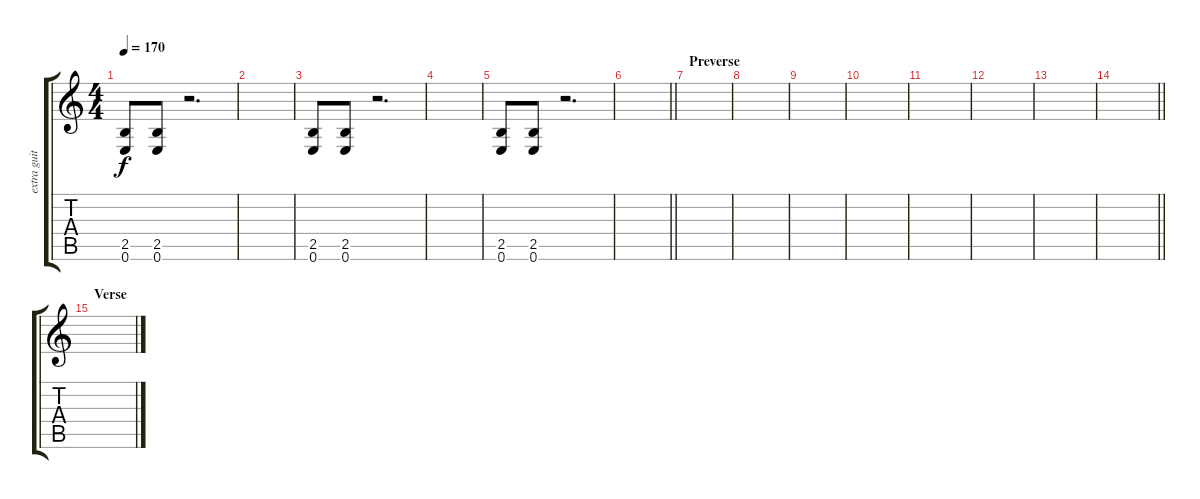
\track ("extra guitar" "extra guit") {instrument distortionguitar}
\staff {score tabs}
\tuning (E4 B3 G3 D3 A2 E2) {hide}
\ts (4 4)
\tempo 170
\clef g2
\ks c
(2.5 0.6).8{dy f} (2.5 0.6).8 r.2{d} |
|
(2.5 0.6).8 (2.5 0.6).8 r.2{d} |
|
(2.5 0.6).8 (2.5 0.6).8 r.2{d} |
\barLineRight lightlight
|
\section ("" "Preverse")
|
|
|
|
|
|
|
\barLineRight lightlight
|
\section ("" "Verse")
